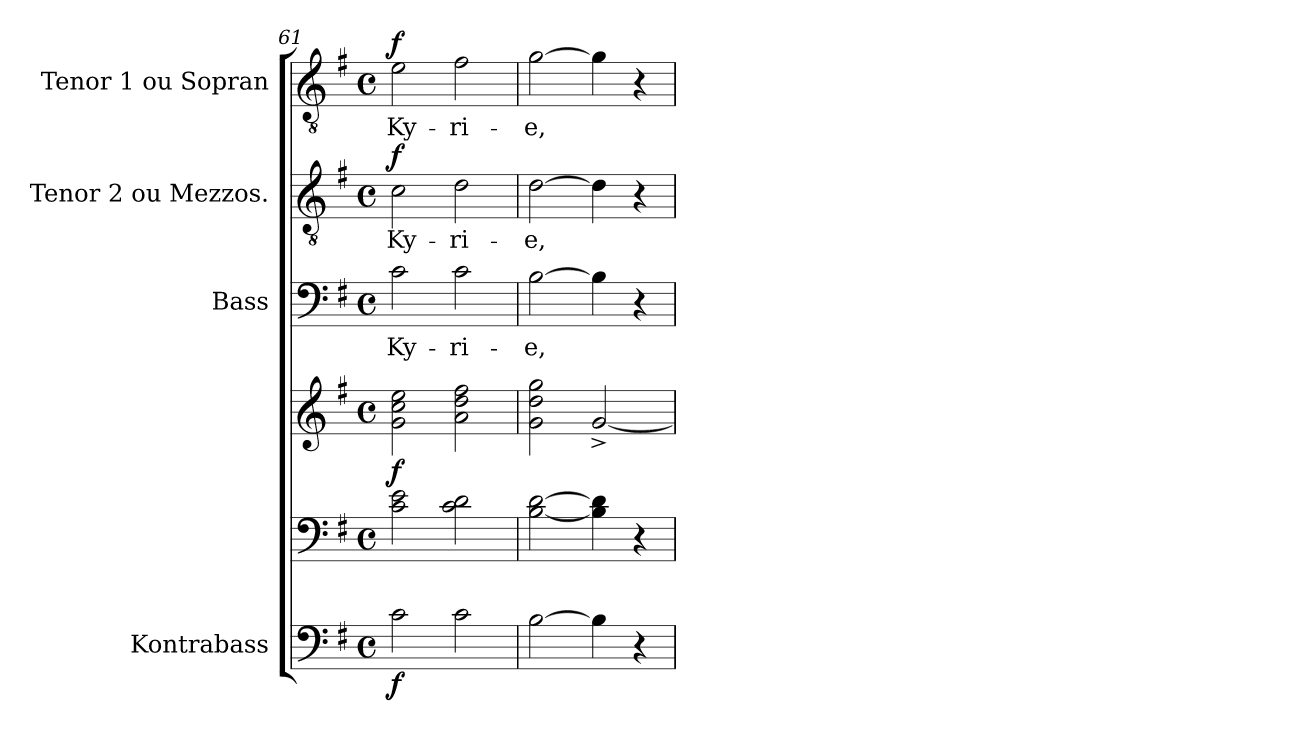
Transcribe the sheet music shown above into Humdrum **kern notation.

**kern	**dynam	**kern	**kern	**dynam	**kern	**text	**kern	**text	**dynam	**kern	**text	**dynam
*part5	*part5	*part4	*part4	*part4	*part3	*part3	*part2	*part2	*part2	*part1	*part1	*part1
*staff6	*staff6	*staff5	*staff4	*staff4/5	*staff3	*staff3	*staff2	*staff2	*staff2	*staff1	*staff1	*staff1
*I"Kontrabass	*	*	*	*	*I"Bass	*	*I"Tenor 2 ou Mezzos.	*	*	*I"Tenor 1 ou Sopran	*	*
*I'Kb.	*	*	*	*	*	*	*	*	*	*	*	*
*clefF4	*	*clefF4	*clefG2	*	*clefF4	*	*clefGv2	*	*	*clefGv2	*	*
*ITrd7c12	*	*	*	*	*	*	*	*	*	*	*	*
*k[f#]	*	*k[f#]	*k[f#]	*	*k[f#]	*	*k[f#]	*	*	*k[f#]	*	*
*G:	*	*G:	*G:	*	*G:	*	*G:	*	*	*G:	*	*
*M4/4	*	*M4/4	*M4/4	*	*M4/4	*	*M4/4	*	*	*M4/4	*	*
*met(c)	*	*met(c)	*met(c)	*	*met(c)	*	*met(c)	*	*	*met(c)	*	*
=61	=61	=61	=61	=61	=61	=61	=61	=61	=61	=61	=61	=61
!	!LO:DY:b	!	!	!LO:DY:b	!	!LO:LY:b	!	!LO:LY:b	!LO:DY:a	!	!LO:LY:b	!LO:DY:a
2C\	f	2c\ 2e\	2g\ 2cc\ 2ee\	f	2c\	Ky-	2c\	Ky-	f	2e\	Ky-	f
!	!	!	!	!	!	!LO:LY:b	!	!LO:LY:b	!	!	!LO:LY:b	!
2C\	.	2c\ 2d\	2a\ 2dd\ 2ff#\	.	2c\	-ri-	2d\	-ri-	.	2f#\	-ri-	.
!!LO:LB:g=z
=62	=62	=62	=62	=62	=62	=62	=62	=62	=62	=62	=62	=62
!	!	!	!	!	!	!LO:LY:b	!	!LO:LY:b	!	!	!LO:LY:b	!
[2BB\	.	[2B\ [2d\	2g\ 2dd\ 2gg\	.	[2B\	-e,	[2d\	-e,	.	[2g\	-e,	.
4BB\]	.	4B\] 4d\]	[>2g^</	.	4B\]	.	4d\]	.	.	4g\]	.	.
4r	.	4r	.	.	4r	.	4r	.	.	4r	.	.
=	=	=	=	=	=	=	=	=	=	=	=	=
*-	*-	*-	*-	*-	*-	*-	*-	*-	*-	*-	*-	*-
